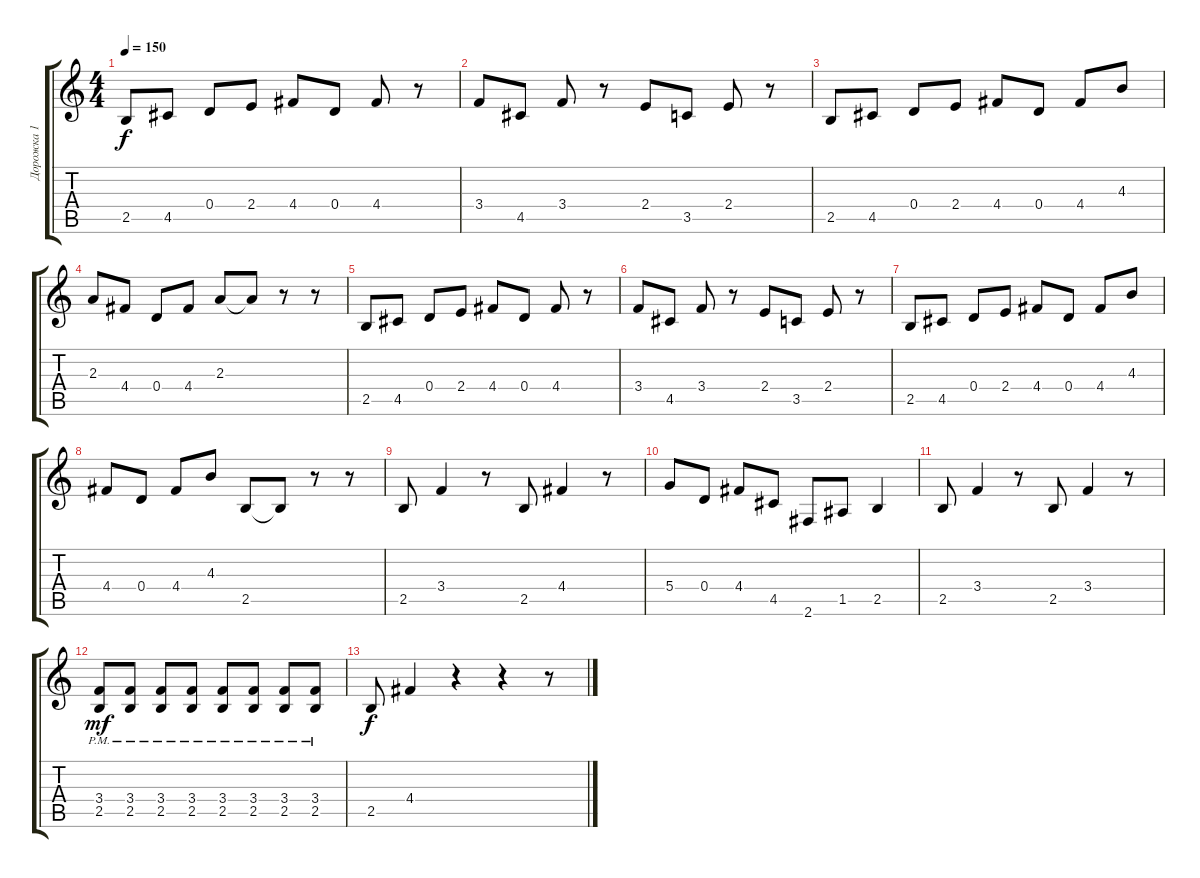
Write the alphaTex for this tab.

\track ("Дорожка 1" "Дорожка 1") {instrument distortionguitar}
\staff {score tabs}
\tuning (E4 B3 G3 D3 A2 E2) {hide}
\ts (4 4)
\tempo 150
\clef g2
\ks c
2.5.8{dy f} 4.5.8 0.4.8 2.4.8 4.4.8 0.4.8 4.4.8 r.8 |
3.4.8 4.5.8 3.4.8 r.8 2.4.8 3.5.8 2.4.8 r.8 |
2.5.8 4.5.8 0.4.8 2.4.8 4.4.8 0.4.8 4.4.8 4.3.8 |
2.3.8 4.4.8 0.4.8 4.4.8 2.3.8 2.3{t}.8 r.8 r.8 |
2.5.8 4.5.8 0.4.8 2.4.8 4.4.8 0.4.8 4.4.8 r.8 |
3.4.8 4.5.8 3.4.8 r.8 2.4.8 3.5.8 2.4.8 r.8 |
2.5.8 4.5.8 0.4.8 2.4.8 4.4.8 0.4.8 4.4.8 4.3.8 |
4.4.8 0.4.8 4.4.8 4.3.8 2.5.8 2.5{t}.8 r.8 r.8 |
2.5.8 3.4.4 r.8 2.5.8 4.4.4 r.8 |
5.4.8 0.4.8 4.4.8 4.5.8 2.6.8 1.5.8 2.5.4 |
2.5.8 3.4.4 r.8 2.5.8 3.4.4 r.8 |
(3.4{pm} 2.5).8{dy mf} (3.4{pm} 2.5).8 (3.4{pm} 2.5).8 (3.4{pm} 2.5).8 (3.4{pm} 2.5).8 (3.4{pm} 2.5).8 (3.4{pm} 2.5).8 (3.4{pm} 2.5).8 |
2.5.8{dy f} 4.4.4 r.4 r.4 r.8
